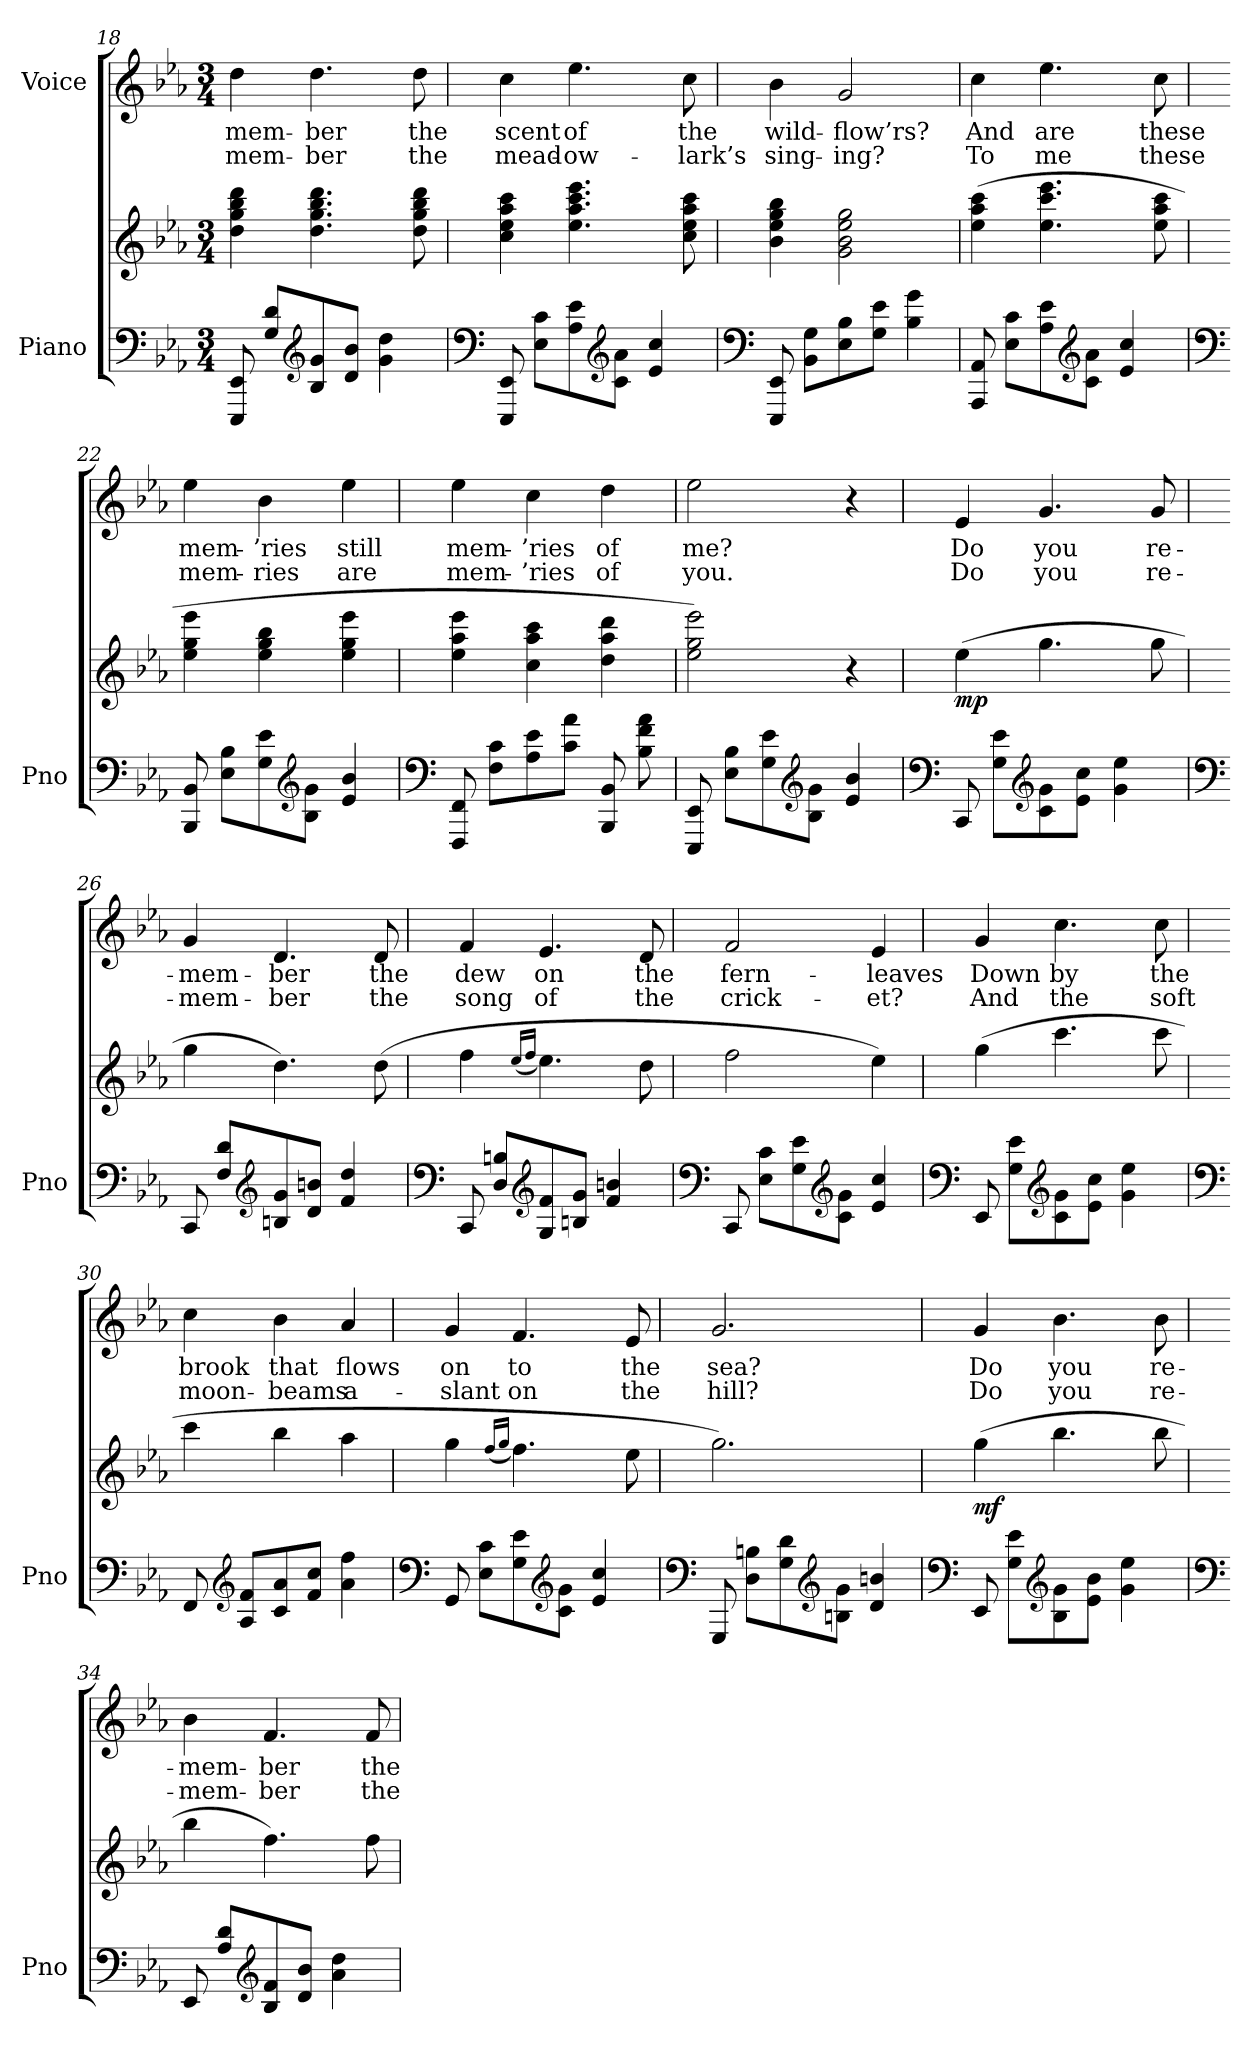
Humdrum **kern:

**kern	**kern	**dynam	**kern	**text	**text
*part2	*part2	*part2	*part1	*part1	*part1
*staff3	*staff2	*staff2/3	*staff1	*staff1	*staff1
*I"Piano	*	*	*I"Voice	*	*
*I'Pno	*	*	*	*	*
*clefF4	*clefG2	*	*clefG2	*	*
*k[b-e-a-]	*k[b-e-a-]	*	*k[b-e-a-]	*	*
*M3/4	*M3/4	*	*M3/4	*	*
=18	=18	=18	=18	=18	=18
!	!	!	!	!LO:LY:b	!LO:LY:b
8EEE-/ 8EE-/	4dd\ 4gg\ 4bb-\ 4ddd\	.	4dd\	-mem-	-mem-
8G/ 8d/L	.	.	.	.	.
*clefG2	*	*	*	*	*
!	!	!	!	!LO:LY:b	!LO:LY:b
8B-/ 8g/	4.dd\ 4.gg\ 4.bb-\ 4.ddd\	.	4.dd\	-ber	-ber
8d/ 8b-/J	.	.	.	.	.
4g\ 4dd\	.	.	.	.	.
!	!	!	!	!LO:LY:b	!LO:LY:b
.	8dd\ 8gg\ 8bb-\ 8ddd\	.	8dd\	the	the
=19	=19	=19	=19	=19	=19
*clefF4	*	*	*	*	*
!	!	!	!	!LO:LY:b	!LO:LY:b
8EEE-/ 8EE-/	4cc\ 4ee-\ 4aa-\ 4ccc\	.	4cc\	scent	mead-
8E-\ 8c\L	.	.	.	.	.
!	!	!	!	!LO:LY:b	!LO:LY:b
8A-\ 8e-\	4.ee-\ 4.aa-\ 4.ccc\ 4.eee-\	.	4.ee-\	of	-ow-
*clefG2	*	*	*	*	*
8c\ 8a-\J	.	.	.	.	.
4e-/ 4cc/	.	.	.	.	.
!	!	!	!	!LO:LY:b	!LO:LY:b
.	8cc\ 8ee-\ 8aa-\ 8ccc\	.	8cc\	the	-lark’s
=20	=20	=20	=20	=20	=20
*clefF4	*	*	*	*	*
!	!	!	!	!LO:LY:b	!LO:LY:b
8EEE-/ 8EE-/	4b-\ 4ee-\ 4gg\ 4bb-\	.	4b-\	wild-	sing-
8BB-\ 8G\L	.	.	.	.	.
!	!	!	!	!LO:LY:b	!LO:LY:b
8E-\ 8B-\	2g\ 2b-\ 2ee-\ 2gg\	.	2g/	-flow’rs?	-ing?
8G\ 8e-\J	.	.	.	.	.
4B-\ 4g\	.	.	.	.	.
!!LO:LB:g=z
=21	=21	=21	=21	=21	=21
!	!	!	!	!LO:LY:b	!LO:LY:b
8AAA-/ 8AA-/	(4ee-\ 4aa-\ 4ccc\	.	4cc\	And	To
8E-\ 8c\L	.	.	.	.	.
!	!	!	!	!LO:LY:b	!LO:LY:b
8A-\ 8e-\	4.ee-\ 4.ccc\ 4.eee-\	.	4.ee-\	are	me
*clefG2	*	*	*	*	*
8c\ 8a-\J	.	.	.	.	.
4e-/ 4cc/	.	.	.	.	.
!	!	!	!	!LO:LY:b	!LO:LY:b
.	8ee-\ 8aa-\ 8ccc\	.	8cc\	these	these
=22	=22	=22	=22	=22	=22
*clefF4	*	*	*	*	*
!	!	!	!	!LO:LY:b	!LO:LY:b
8BBB-/ 8BB-/	4ee-\ 4gg\ 4eee-\	.	4ee-\	mem-	mem-
8E-\ 8B-\L	.	.	.	.	.
!	!	!	!	!LO:LY:b	!LO:LY:b
8G\ 8e-\	4ee-\ 4gg\ 4bb-\	.	4b-\	-’ries	-ries
*clefG2	*	*	*	*	*
8B-\ 8g\J	.	.	.	.	.
!	!	!	!	!LO:LY:b	!LO:LY:b
4e-/ 4b-/	4ee-\ 4gg\ 4eee-\	.	4ee-\	still	are
=23	=23	=23	=23	=23	=23
*clefF4	*	*	*	*	*
!	!	!	!	!LO:LY:b	!LO:LY:b
8FFF/ 8FF/	4ee-\ 4aa-\ 4eee-\	.	4ee-\	mem-	mem-
8F\ 8c\L	.	.	.	.	.
!	!	!	!	!LO:LY:b	!LO:LY:b
8A-\ 8e-\	4cc\ 4aa-\ 4ccc\	.	4cc\	-’ries	-’ries
8c\ 8a-\J	.	.	.	.	.
!	!	!	!	!LO:LY:b	!LO:LY:b
8BBB-/ 8BB-/	4dd\ 4aa-\ 4ddd\	.	4dd\	of	of
8B-\ 8f\ 8a-\	.	.	.	.	.
=24	=24	=24	=24	=24	=24
!	!	!	!	!LO:LY:b	!LO:LY:b
8EEE-/ 8EE-/	2ee-\ 2gg\ 2eee-\)	.	2ee-\	me?	you.
8E-\ 8B-\L	.	.	.	.	.
8G\ 8e-\	.	.	.	.	.
*clefG2	*	*	*	*	*
8B-\ 8g\J	.	.	.	.	.
4e-/ 4b-/	4r	.	4r	.	.
!!LO:LB:g=z
=25	=25	=25	=25	=25	=25
*clefF4	*	*	*	*	*
!	!	!LO:DY:b	!	!LO:LY:b	!LO:LY:b
8CC/	(4ee-\	mp	4e-/	Do	Do
8G\ 8e-\L	.	.	.	.	.
*clefG2	*	*	*	*	*
!	!	!	!	!LO:LY:b	!LO:LY:b
8c\ 8g\	4.gg\	.	4.g/	you	you
8e-\ 8cc\J	.	.	.	.	.
4g\ 4ee-\	.	.	.	.	.
!	!	!	!	!LO:LY:b	!LO:LY:b
.	8gg\	.	8g/	re-	re-
=26	=26	=26	=26	=26	=26
*clefF4	*	*	*	*	*
!	!	!	!	!LO:LY:b	!LO:LY:b
8CC/	4gg\	.	4g/	-mem-	-mem-
8F/ 8d/L	.	.	.	.	.
*clefG2	*	*	*	*	*
!	!	!	!	!LO:LY:b	!LO:LY:b
8Bn/ 8g/	4.dd\)	.	4.d/	-ber	-ber
8d/ 8bn/J	.	.	.	.	.
4f/ 4dd/	.	.	.	.	.
!	!	!	!	!LO:LY:b	!LO:LY:b
.	(8dd\	.	8d/	the	the
=27	=27	=27	=27	=27	=27
*clefF4	*	*	*	*	*
!	!	!	!	!LO:LY:b	!LO:LY:b
8CC/	4ff\	.	4f/	dew	song
8D/ 8Bn/L	.	.	.	.	.
*clefG2	*	*	*	*	*
.	(16qee-/LL	.	.	.	.
.	16qff/JJ	.	.	.	.
!	!	!	!	!LO:LY:b	!LO:LY:b
8G/ 8f/	4.ee-\)	.	4.e-/	on	of
8Bn/ 8g/J	.	.	.	.	.
4f/ 4bn/	.	.	.	.	.
!	!	!	!	!LO:LY:b	!LO:LY:b
.	8dd\	.	8d/	the	the
=28	=28	=28	=28	=28	=28
*clefF4	*	*	*	*	*
!	!	!	!	!LO:LY:b	!LO:LY:b
8CC/	2ff\	.	2f/	fern-	crick-
8E-\ 8c\L	.	.	.	.	.
8G\ 8e-\	.	.	.	.	.
*clefG2	*	*	*	*	*
8c\ 8g\J	.	.	.	.	.
!	!	!	!	!LO:LY:b	!LO:LY:b
4e-/ 4cc/	4ee-\)	.	4e-/	-leaves	-et?
!!LO:LB:g=z
=29	=29	=29	=29	=29	=29
*clefF4	*	*	*	*	*
!	!	!	!	!LO:LY:b	!LO:LY:b
8EE-/	(4gg\	.	4g/	Down	And
8G\ 8e-\L	.	.	.	.	.
*clefG2	*	*	*	*	*
!	!	!	!	!LO:LY:b	!LO:LY:b
8c\ 8g\	4.ccc\	.	4.cc\	by	the
8e-\ 8cc\J	.	.	.	.	.
4g\ 4ee-\	.	.	.	.	.
!	!	!	!	!LO:LY:b	!LO:LY:b
.	8ccc\	.	8cc\	the	soft
=30	=30	=30	=30	=30	=30
*clefF4	*	*	*	*	*
!	!	!	!	!LO:LY:b	!LO:LY:b
8FF/	4ccc\	.	4cc\	brook	moon-
*clefG2	*	*	*	*	*
8A-/ 8f/L	.	.	.	.	.
!	!	!	!	!LO:LY:b	!LO:LY:b
8c/ 8a-/	4bb-\	.	4b-\	that	-beams
8f/ 8cc/J	.	.	.	.	.
!	!	!	!	!LO:LY:b	!LO:LY:b
4a-\ 4ff\	4aa-\	.	4a-/	flows	a-
=31	=31	=31	=31	=31	=31
*clefF4	*	*	*	*	*
!	!	!	!	!LO:LY:b	!LO:LY:b
8GG/	4gg\	.	4g/	on	-slant
8E-\ 8c\L	.	.	.	.	.
.	(16qff/LL	.	.	.	.
.	16qgg/JJ	.	.	.	.
!	!	!	!	!LO:LY:b	!LO:LY:b
8G\ 8e-\	4.ff\)	.	4.f/	to	on
*clefG2	*	*	*	*	*
8c\ 8g\J	.	.	.	.	.
4e-/ 4cc/	.	.	.	.	.
!	!	!	!	!LO:LY:b	!LO:LY:b
.	8ee-\	.	8e-/	the	the
=32	=32	=32	=32	=32	=32
*clefF4	*	*	*	*	*
!	!	!	!	!LO:LY:b	!LO:LY:b
8GGG/	2.gg\)	.	2.g/	sea?	hill?
8D\ 8Bn\L	.	.	.	.	.
8G\ 8d\	.	.	.	.	.
*clefG2	*	*	*	*	*
8Bn\ 8g\J	.	.	.	.	.
4d/ 4bn/	.	.	.	.	.
!!LO:PB:g=z
=33	=33	=33	=33	=33	=33
*clefF4	*	*	*	*	*
!	!	!LO:DY:b	!	!LO:LY:b	!LO:LY:b
8EE-/	(4gg\	mf	4g/	Do	Do
8G\ 8e-\L	.	.	.	.	.
*clefG2	*	*	*	*	*
!	!	!	!	!LO:LY:b	!LO:LY:b
8B-\ 8g\	4.bb-\	.	4.b-\	you	you
8e-\ 8b-\J	.	.	.	.	.
4g\ 4ee-\	.	.	.	.	.
!	!	!	!	!LO:LY:b	!LO:LY:b
.	8bb-\	.	8b-\	re-	re-
=34	=34	=34	=34	=34	=34
*clefF4	*	*	*	*	*
!	!	!	!	!LO:LY:b	!LO:LY:b
8EE-/	4bb-\	.	4b-\	-mem-	-mem-
8A-/ 8d/L	.	.	.	.	.
*clefG2	*	*	*	*	*
!	!	!	!	!LO:LY:b	!LO:LY:b
8B-/ 8f/	4.ff\)	.	4.f/	-ber	-ber
8d/ 8b-/J	.	.	.	.	.
4a-\ 4dd\	.	.	.	.	.
!	!	!	!	!LO:LY:b	!LO:LY:b
.	8ff\	.	8f/	the	the
=	=	=	=	=	=
*-	*-	*-	*-	*-	*-
